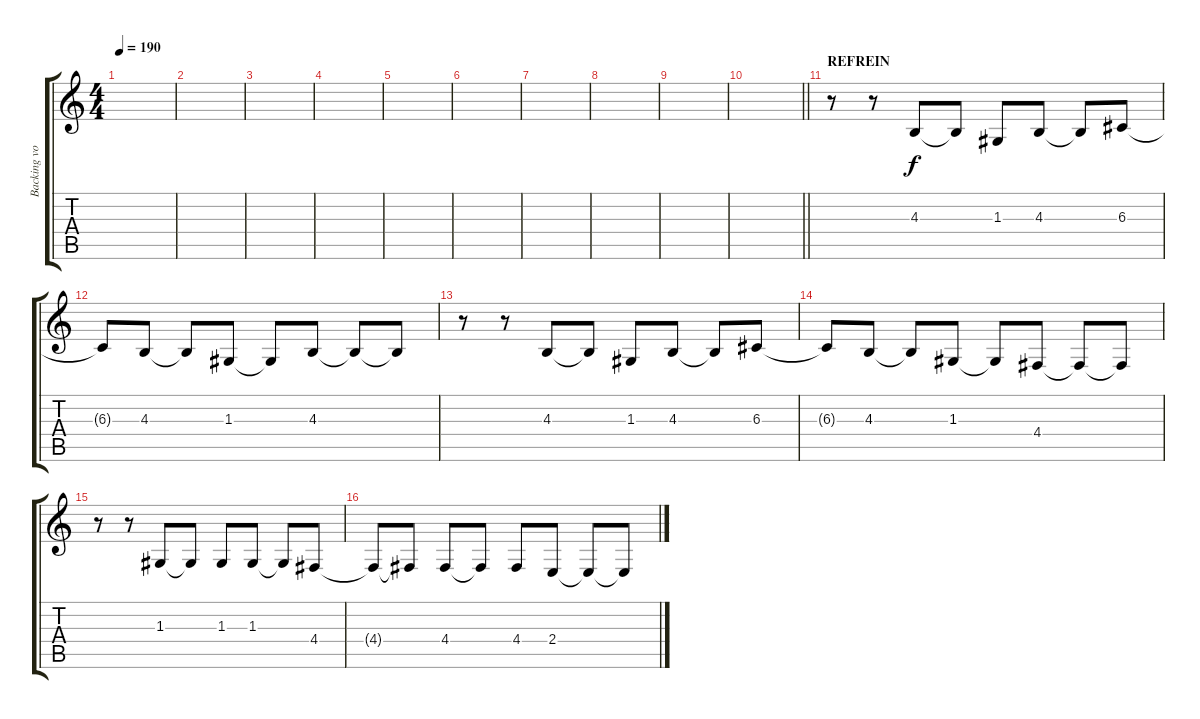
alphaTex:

\track ("Backing vocals" "Backing vo") {instrument altosax}
\staff {score tabs}
\tuning (E4 B3 G3 D3 A2 E2) {hide}
\ts (4 4)
\tempo 190
\clef g2
\ks c
|
|
|
|
|
|
|
|
|
\barLineRight lightlight
|
\section ("" "REFREIN")
r.8 r.8 4.3.8 4.3{t}.8 1.3.8 4.3.8 4.3{t}.8 6.3.8 |
6.3{t}.8 4.3.8 4.3{t}.8 1.3.8 1.3{t}.8 4.3.8 4.3{t}.8 4.3{t}.8 |
r.8 r.8 4.3.8 4.3{t}.8 1.3.8 4.3.8 4.3{t}.8 6.3.8 |
6.3{t}.8 4.3.8 4.3{t}.8 1.3.8 1.3{t}.8 4.4.8 4.4{t}.8 4.4{t}.8 |
r.8 r.8 1.3.8 1.3{t}.8 1.3.8 1.3.8 1.3{t}.8 4.4.8 |
4.4{t}.8 4.4{t}.8 4.4.8 4.4{t}.8 4.4.8 2.4.8 2.4{t}.8 2.4{t}.8
